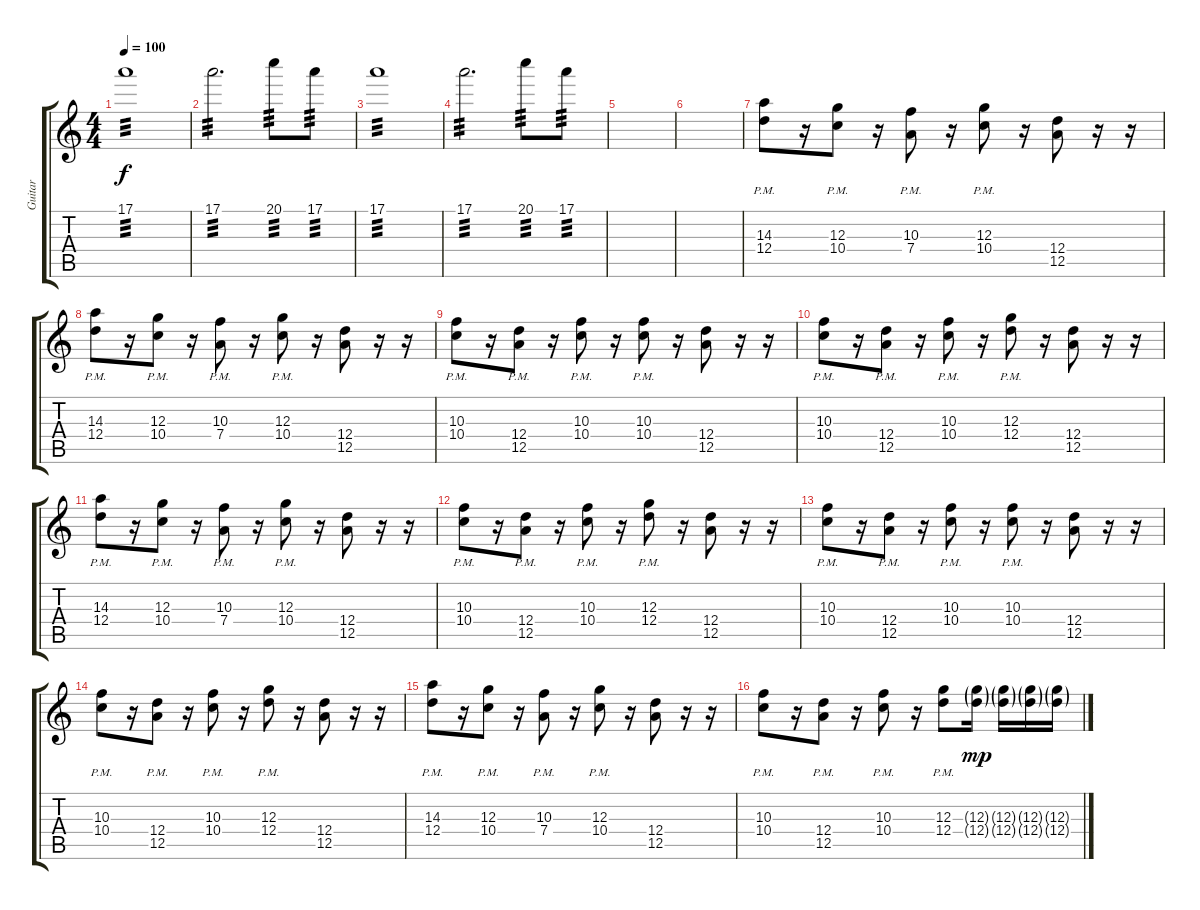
\track ("Guitar " "Guitar ") {instrument electricguitarclean}
\staff {score tabs}
\tuning (E4 B3 G3 D3 A2 E2) {hide}
\ts (4 4)
\tempo 100
\clef g2
\ks c
17.1.1{tp 3 dy f} |
17.1.2{d tp 3} 20.1.8{tp 3} 17.1.8{tp 3} |
17.1.1{tp 3} |
17.1.2{d tp 3} 20.1.8{tp 3} 17.1.8{tp 3} |
|
|
(14.3{pm} 12.4{pm}).8 r.16 (12.3{pm} 10.4{pm}).8 r.16 (10.3{pm} 7.4{pm}).8 r.16 (12.3{pm} 10.4{pm}).8 r.16 (12.4 12.5).8 r.16 r.16 |
(14.3{pm} 12.4{pm}).8 r.16 (12.3{pm} 10.4{pm}).8 r.16 (10.3{pm} 7.4{pm}).8 r.16 (12.3{pm} 10.4{pm}).8 r.16 (12.4 12.5).8 r.16 r.16 |
(10.3{pm} 10.4{pm}).8 r.16 (12.4{pm} 12.5{pm}).8 r.16 (10.3{pm} 10.4{pm}).8 r.16 (10.3{pm} 10.4{pm}).8 r.16 (12.4 12.5).8 r.16 r.16 |
(10.3{pm} 10.4{pm}).8 r.16 (12.4{pm} 12.5{pm}).8 r.16 (10.3{pm} 10.4{pm}).8 r.16 (12.3{pm} 12.4{pm}).8 r.16 (12.4 12.5).8 r.16 r.16 |
(14.3{pm} 12.4{pm}).8 r.16 (12.3{pm} 10.4{pm}).8 r.16 (10.3{pm} 7.4{pm}).8 r.16 (12.3{pm} 10.4{pm}).8 r.16 (12.4 12.5).8 r.16 r.16 |
(10.3{pm} 10.4{pm}).8 r.16 (12.4{pm} 12.5{pm}).8 r.16 (10.3{pm} 10.4{pm}).8 r.16 (12.3{pm} 12.4{pm}).8 r.16 (12.4 12.5).8 r.16 r.16 |
(10.3{pm} 10.4{pm}).8 r.16 (12.4{pm} 12.5{pm}).8 r.16 (10.3{pm} 10.4{pm}).8 r.16 (10.3{pm} 10.4{pm}).8 r.16 (12.4 12.5).8 r.16 r.16 |
(10.3{pm} 10.4{pm}).8 r.16 (12.4{pm} 12.5{pm}).8 r.16 (10.3{pm} 10.4{pm}).8 r.16 (12.3{pm} 12.4{pm}).8 r.16 (12.4 12.5).8 r.16 r.16 |
(14.3{pm} 12.4{pm}).8 r.16 (12.3{pm} 10.4{pm}).8 r.16 (10.3{pm} 7.4{pm}).8 r.16 (12.3{pm} 10.4{pm}).8 r.16 (12.4 12.5).8 r.16 r.16 |
(10.3{pm} 10.4{pm}).8 r.16 (12.4{pm} 12.5{pm}).8 r.16 (10.3{pm} 10.4{pm}).8 r.16 (12.3{pm} 12.4{pm}).8 (12.3{g} 12.4{g}).16{dy mp} (12.3{g} 12.4{g}).16 (12.3{g} 12.4{g}).16 (12.3{g} 12.4{g}).16
